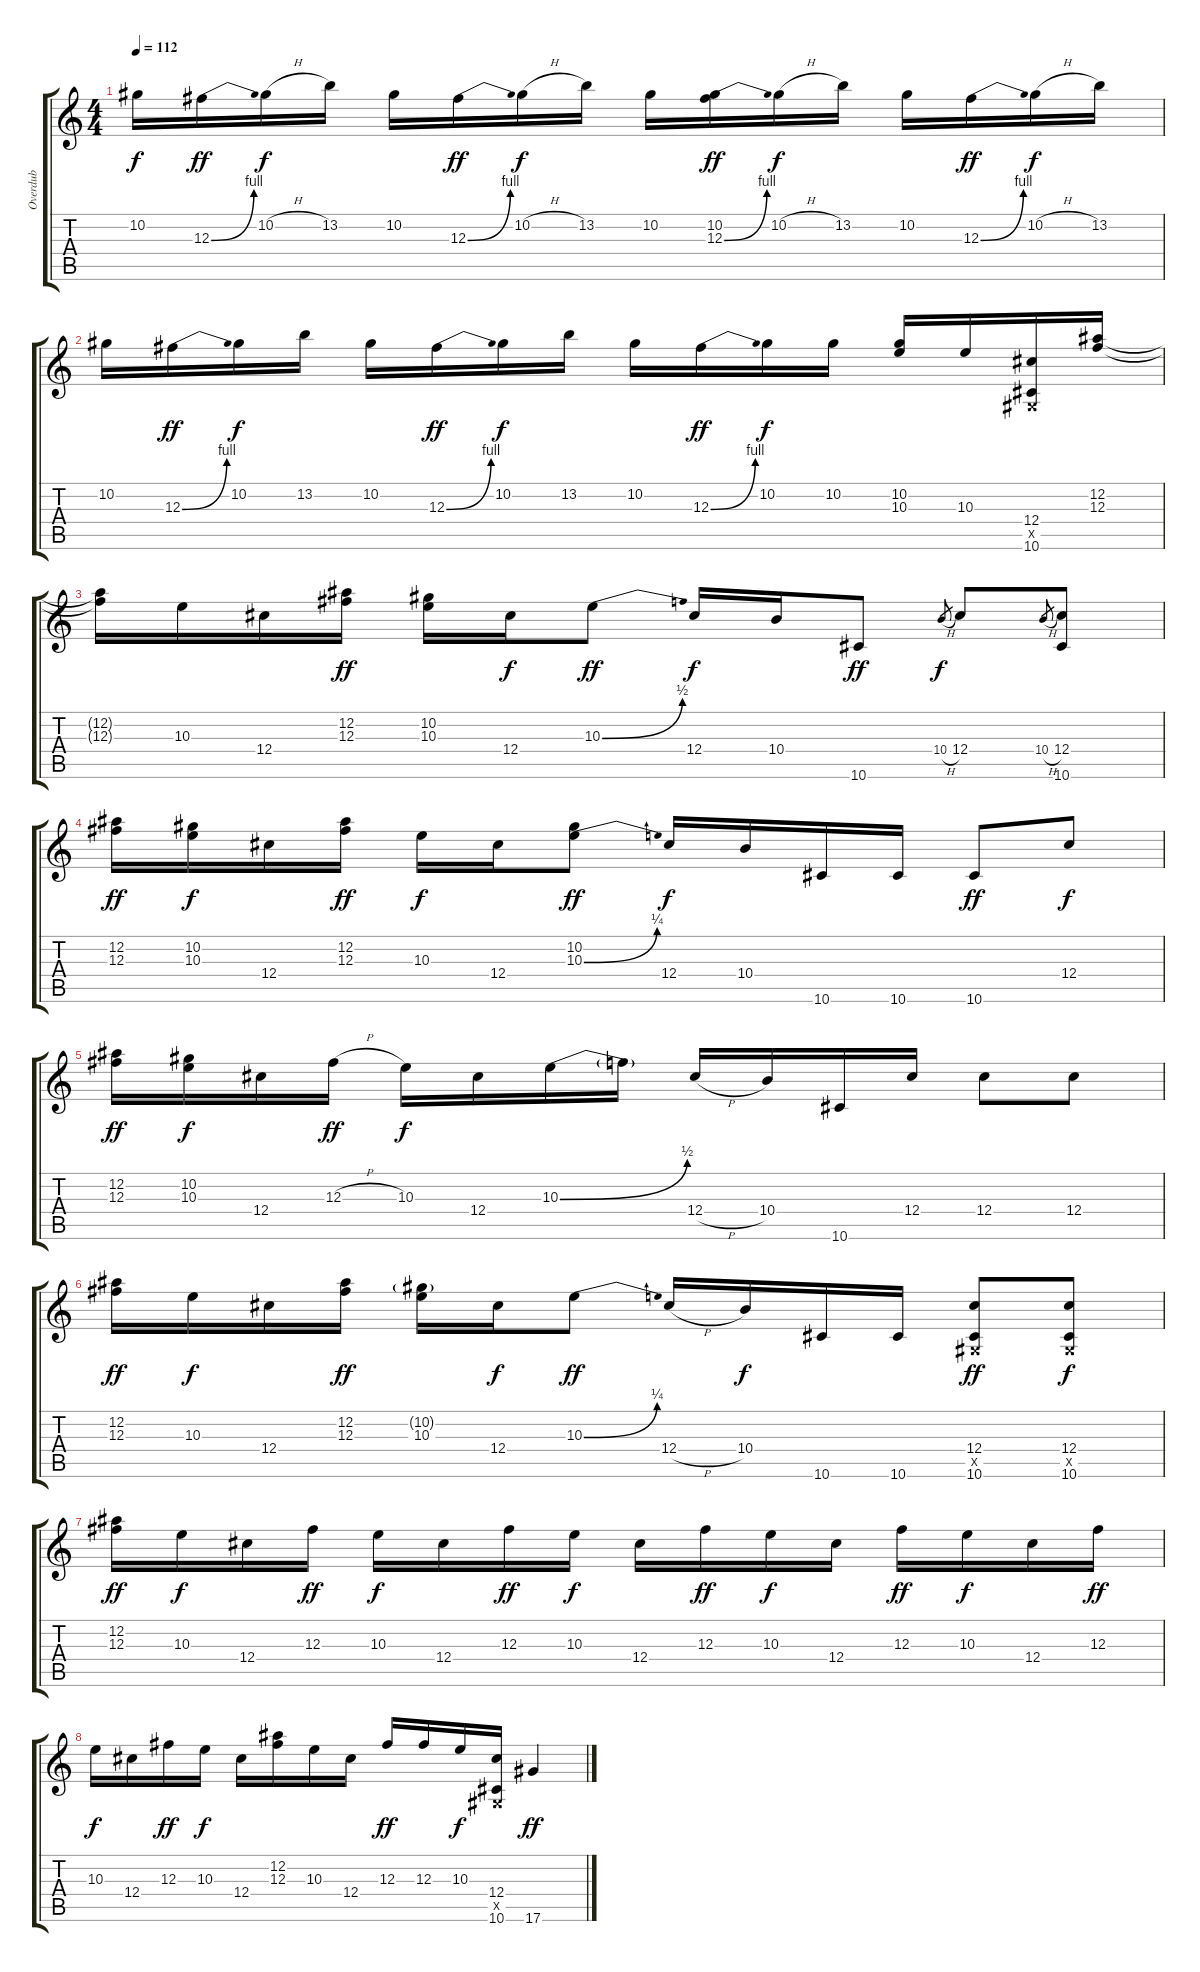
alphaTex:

\track ("Overdub" "Overdub") {instrument fretlessbass}
\staff {score tabs}
\tuning (Eb4 Bb3 Gb3 Db3 Ab2 Eb2) {hide}
\ts (4 4)
\tempo 112
\clef g2
\ks c
10.2.16{dy f} 12.3{be (bend 0 0 60 4)}.16{dy ff} 10.2{h}.16{dy f} 13.2.16 10.2.16 12.3{be (bend 0 0 60 4)}.16{dy ff} 10.2{h}.16{dy f} 13.2.16 10.2.16 (10.2 12.3{be (bend 0 0 60 4)}).16{dy ff} 10.2{h}.16{dy f} 13.2.16 10.2.16 12.3{be (bend 0 0 60 4)}.16{dy ff} 10.2{h}.16{dy f} 13.2.16 |
10.2.16 12.3{be (bend 0 0 60 4)}.16{dy ff} 10.2.16{dy f} 13.2.16 10.2.16 12.3{be (bend 0 0 60 4)}.16{dy ff} 10.2.16{dy f} 13.2.16 10.2.16 12.3{be (bend 0 0 60 4)}.16{dy ff} 10.2.16{dy f} 10.2.16 (10.2 10.3).16 10.3.16 (12.4 0.5{x} 10.6).16 (12.2 12.3).16 |
(12.2{t} 12.3{t}).16 10.3.16 12.4.16 (12.2 12.3).16{dy ff} (10.2 10.3).16 12.4.16{dy f} 10.3{be (bend 0 0 60 2)}.8{dy ff} 12.4.16{dy f} 10.4.16 10.6.8{dy ff} 10.4{h}.8{gr dy f} 12.4.8 10.4{h}.8{gr} (12.4 10.6).8 |
(12.2 12.3).16{dy ff} (10.2 10.3).16{dy f} 12.4.16 (12.2 12.3).16{dy ff} 10.3.16{dy f} 12.4.16 (10.2 10.3{be (bend 0 0 60 1)}).8{dy ff} 12.4.16{dy f} 10.4.16 10.6.16 10.6.16 10.6.8{dy ff} 12.4.8{dy f} |
(12.2 12.3).16{dy ff} (10.2 10.3).16{dy f} 12.4.16 12.3{h}.16{dy ff} 10.3.16{dy f} 12.4.16 10.3{be (bend 0 0 60 2)}.16 10.3{t}.16 12.4{h}.16 10.4.16 10.6.16 12.4.16 12.4.8 12.4.8 |
(12.2 12.3).16{dy ff} 10.3.16{dy f} 12.4.16 (12.2 12.3).16{dy ff} (10.2{g} 10.3).16 12.4.16{dy f} 10.3{be (bend 0 0 60 1)}.8{dy ff} 12.4{h}.16 10.4.16{dy f} 10.6.16 10.6.16 (12.4 0.5{x} 10.6).8{dy ff} (12.4 0.5{x} 10.6).8{dy f} |
(12.2 12.3).16{dy ff} 10.3.16{dy f} 12.4.16 12.3.16{dy ff} 10.3.16{dy f} 12.4.16 12.3.16{dy ff} 10.3.16{dy f} 12.4.16 12.3.16{dy ff} 10.3.16{dy f} 12.4.16 12.3.16{dy ff} 10.3.16{dy f} 12.4.16 12.3.16{dy ff} |
10.3.16{dy f} 12.4.16 12.3.16{dy ff} 10.3.16{dy f} 12.4.16 (12.2 12.3).16 10.3.16 12.4.16 12.3.16{dy ff} 12.3.16 10.3.16{dy f} (12.4 0.5{x} 10.6).16 17.6.4{dy ff}
